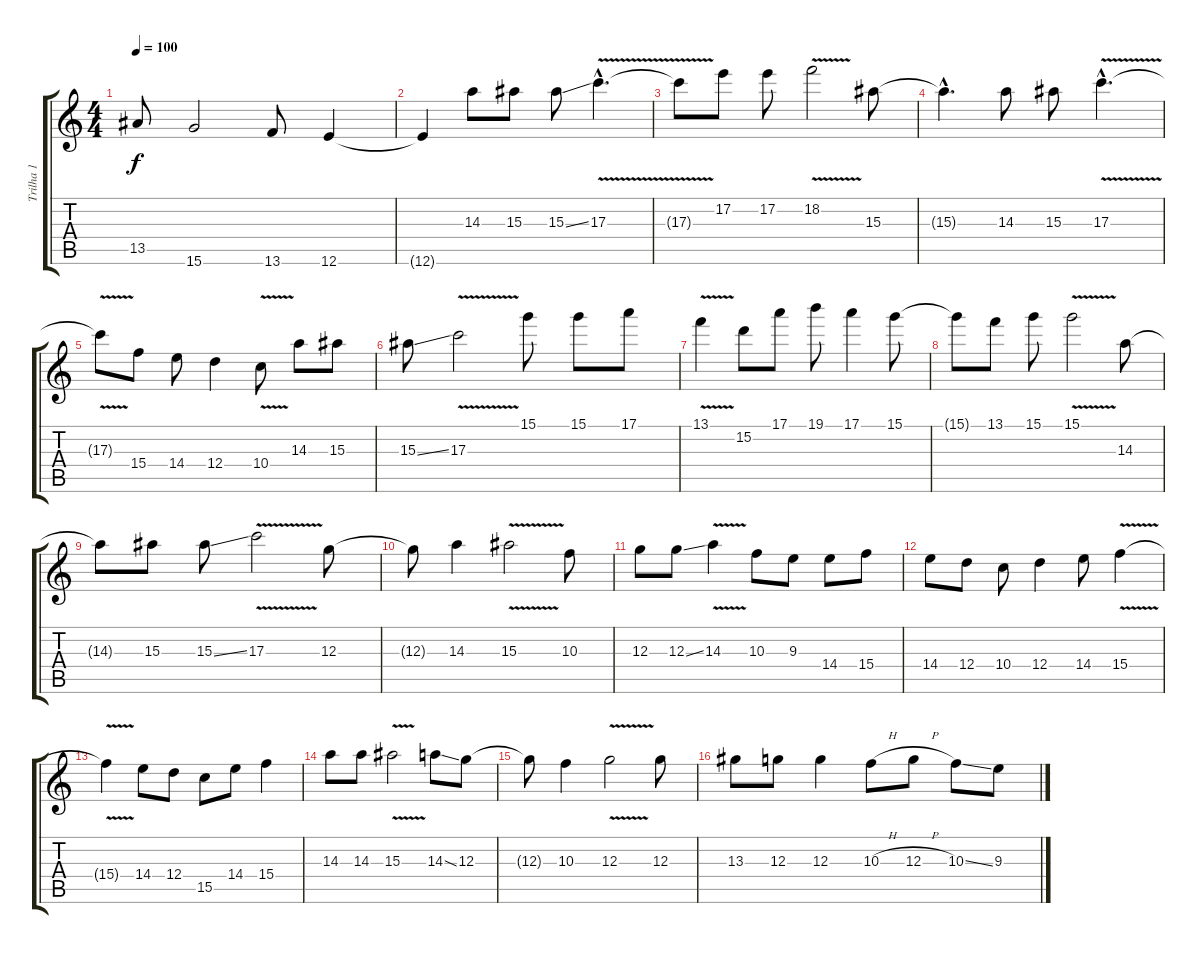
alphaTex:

\track ("Trilha 1" "Trilha 1") {instrument overdrivenguitar}
\staff {score tabs}
\tuning (E4 B3 G3 D3 A2 E2) {hide}
\ts (4 4)
\tempo 100
\clef g2
\ks c
13.5.8{dy f} 15.6.2 13.6.8 12.6.4 |
12.6{t}.4 14.3.8 15.3.8 15.3{ss}.8 17.3{v hac}.4{d} |
17.3{t}.8 17.2.8 17.2.8 18.2{v}.2 15.3.8 |
15.3{hac t}.4{d} 14.3.8 15.3.8 17.3{v hac}.4{d} |
17.3{t}.8 15.4.8 14.4.8 12.4.4 10.4{v}.8 14.3.8 15.3.8 |
15.3{ss}.8 17.3{v}.2 15.1.8 15.1.8 17.1.8 |
13.1{v}.4 15.2.8 17.1.8 19.1.8 17.1.4 15.1.8 |
15.1{t}.8 13.1.8 15.1.8 15.1{v}.2 14.3.8 |
14.3{t}.8 15.3.8 15.3{ss}.8 17.3{v}.2 12.3.8 |
12.3{t}.8 14.3.4 15.3{v}.2 10.3.8 |
12.3.8 12.3{ss}.8 14.3{v}.4 10.3.8 9.3.8 14.4.8 15.4.8 |
14.4.8 12.4.8 10.4.8 12.4.4 14.4.8 15.4{v}.4 |
15.4{t}.4 14.4.8 12.4.8 15.5.8 14.4.8 15.4.4 |
14.3.8 14.3.8 15.3{v}.2 14.3{ss}.8 12.3.8 |
12.3{t}.8 10.3.4 12.3{v}.2 12.3.8 |
13.3.8 12.3.8 12.3.4 10.3{h}.8 12.3{h}.8 10.3{ss}.8 9.3.8
